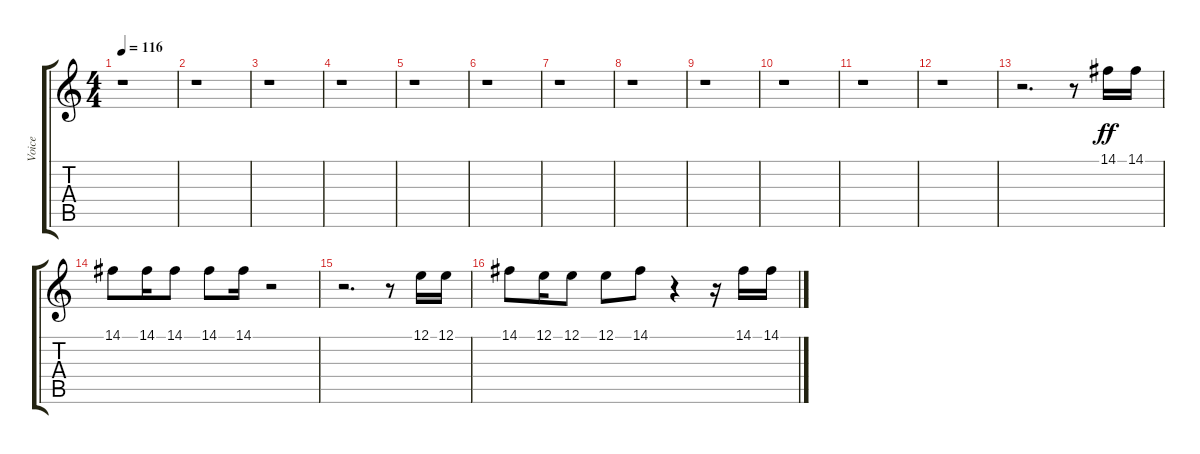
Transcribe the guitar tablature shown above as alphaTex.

\track ("Voice" "Voice") {instrument trombone}
\staff {score tabs}
\tuning (E4 B3 G3 D3 A2 E2) {hide}
\ts (4 4)
\tempo 116
\clef g2
\ks c
r.1{dy ff} |
r.1 |
r.1 |
r.1 |
r.1 |
r.1 |
r.1 |
r.1 |
r.1 |
r.1 |
r.1 |
r.1 |
r.2{d} r.8 14.1.16 14.1.16 |
14.1.8 14.1.16 14.1.8 14.1.8 14.1.16 r.2 |
r.2{d} r.8 12.1.16 12.1.16 |
14.1.8 12.1.16 12.1.8 12.1.8 14.1.8 r.4 r.16 14.1.16 14.1.16
